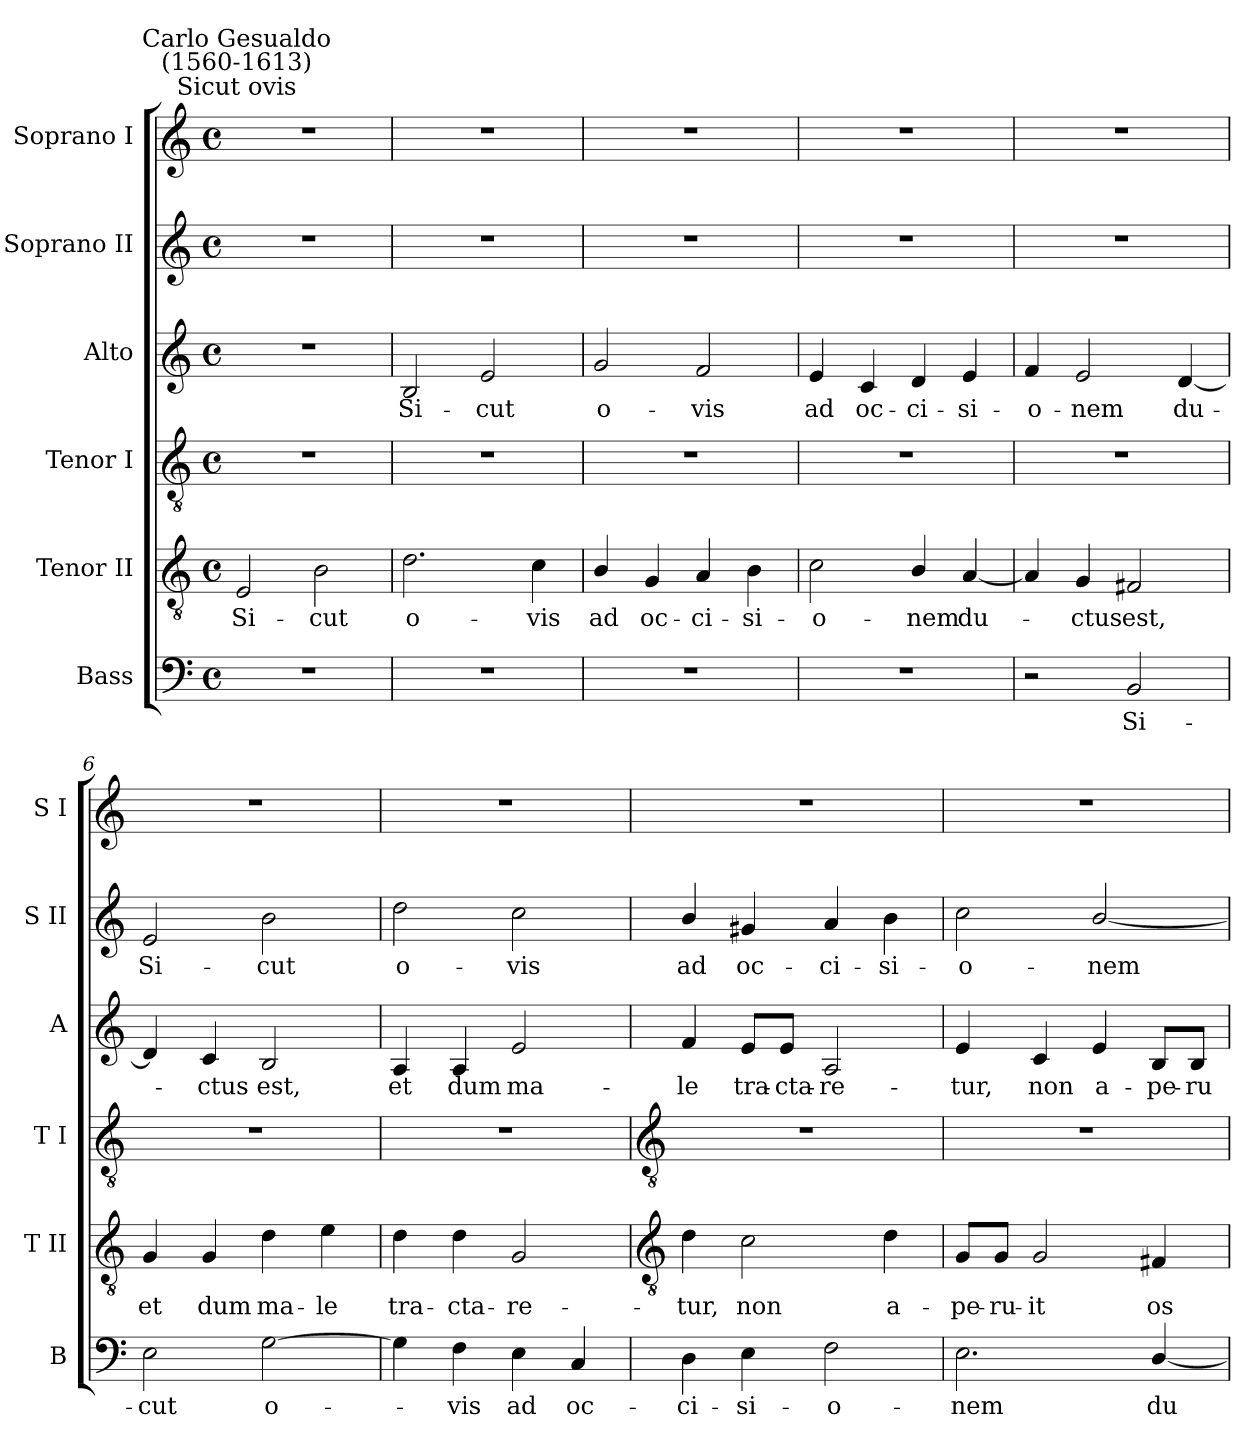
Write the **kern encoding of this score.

**kern	**text	**kern	**text	**kern	**kern	**text	**kern	**text	**kern
*part6	*part6	*part5	*part5	*part4	*part3	*part3	*part2	*part2	*part1
*staff6	*staff6	*staff5	*staff5	*staff4	*staff3	*staff3	*staff2	*staff2	*staff1
*I"Bass	*	*I"Tenor II	*	*I"Tenor I	*I"Alto	*	*I"Soprano II	*	*I"Soprano I
*I'B	*	*I'T II	*	*I'T I	*I'A	*	*I'S II	*	*I'S I
*clefF4	*	*clefGv2	*	*clefGv2	*clefG2	*	*clefG2	*	*clefG2
*k[]	*	*k[]	*	*k[]	*k[]	*	*k[]	*	*k[]
*C:	*	*C:	*	*C:	*C:	*	*C:	*	*C:
*M4/4	*	*M4/4	*	*M4/4	*M4/4	*	*M4/4	*	*M4/4
*met(c)	*	*met(c)	*	*met(c)	*met(c)	*	*met(c)	*	*met(c)
=1	=1	=1	=1	=1	=1	=1	=1	=1	=1
!	!	!	!	!	!	!	!	!	!LO:TX:a:cj:t=Sicut ovis
!	!	!	!	!	!	!	!	!	!LO:TX:a:cj:t=Carlo Gesualdo\n(1560-1613)
!	!	!	!LO:LY:b	!	!	!	!	!	!
1r	.	2E	Si-	1r	1r	.	1r	.	1r
!	!	!	!LO:LY:b	!	!	!	!	!	!
.	.	2B	-cut	.	.	.	.	.	.
=2	=2	=2	=2	=2	=2	=2	=2	=2	=2
!	!	!	!LO:LY:b	!	!	!LO:LY:b	!	!	!
1r	.	2.d	o-	1r	2B	Si-	1r	.	1r
!	!	!	!	!	!	!LO:LY:b	!	!	!
.	.	.	.	.	2e	-cut	.	.	.
!	!	!	!LO:LY:b	!	!	!	!	!	!
.	.	4c	-vis	.	.	.	.	.	.
=3	=3	=3	=3	=3	=3	=3	=3	=3	=3
!	!	!	!LO:LY:b	!	!	!LO:LY:b	!	!	!
1r	.	4B/	ad	1r	2g	o-	1r	.	1r
!	!	!	!LO:LY:b	!	!	!	!	!	!
.	.	4G	oc-	.	.	.	.	.	.
!	!	!	!LO:LY:b	!	!	!LO:LY:b	!	!	!
.	.	4A	-ci-	.	2f	-vis	.	.	.
!	!	!	!LO:LY:b	!	!	!	!	!	!
.	.	4B	-si-	.	.	.	.	.	.
=4	=4	=4	=4	=4	=4	=4	=4	=4	=4
!	!	!	!LO:LY:b	!	!	!LO:LY:b	!	!	!
1r	.	2c	-o-	1r	4e	ad	1r	.	1r
!	!	!	!	!	!	!LO:LY:b	!	!	!
.	.	.	.	.	4c	oc-	.	.	.
!	!	!	!LO:LY:b	!	!	!LO:LY:b	!	!	!
.	.	4B/	-nem	.	4d	-ci-	.	.	.
!	!	!	!LO:LY:b	!	!	!LO:LY:b	!	!	!
.	.	[4A	du-	.	4e	-si-	.	.	.
=5	=5	=5	=5	=5	=5	=5	=5	=5	=5
!	!	!	!	!	!	!LO:LY:b	!	!	!
2r	.	4A]	.	1r	4f	-o-	1r	.	1r
!	!	!	!LO:LY:b	!	!	!LO:LY:b	!	!	!
.	.	4G	ctus	.	2e	-nem	.	.	.
!	!LO:LY:b	!	!LO:LY:b	!	!	!	!	!	!
2BB	Si-	2F#X	est,	.	.	.	.	.	.
!	!	!	!	!	!	!LO:LY:b	!	!	!
.	.	.	.	.	[4d	du-	.	.	.
=6	=6	=6	=6	=6	=6	=6	=6	=6	=6
!	!LO:LY:b	!	!LO:LY:b	!	!	!	!	!LO:LY:b	!
2E	-cut	4G	et	1r	4d]	.	2e	Si-	1r
!	!	!	!LO:LY:b	!	!	!LO:LY:b	!	!	!
.	.	4G	dum	.	4c	ctus	.	.	.
!	!LO:LY:b	!	!LO:LY:b	!	!	!LO:LY:b	!	!LO:LY:b	!
[2G	o-	4d	ma-	.	2B	est,	2b	-cut	.
!	!	!	!LO:LY:b	!	!	!	!	!	!
.	.	4e	-le	.	.	.	.	.	.
=7	=7	=7	=7	=7	=7	=7	=7	=7	=7
!	!	!	!LO:LY:b	!	!	!LO:LY:b	!	!LO:LY:b	!
4G]	.	4d	tra-	1r	4A	et	2dd	o-	1r
!	!LO:LY:b	!	!LO:LY:b	!	!	!LO:LY:b	!	!	!
4F	vis	4d	-cta-	.	4A	dum	.	.	.
!	!LO:LY:b	!	!LO:LY:b	!	!	!LO:LY:b	!	!LO:LY:b	!
4E	ad	2G	-re-	.	2e	ma-	2cc	-vis	.
!	!LO:LY:b	!	!	!	!	!	!	!	!
4C	oc-	.	.	.	.	.	.	.	.
!!LO:LB:g=z
=8	=8	=8	=8	=8	=8	=8	=8	=8	=8
*	*	*clefGv2	*	*clefGv2	*	*	*	*	*
!	!LO:LY:b	!	!LO:LY:b	!	!	!LO:LY:b	!	!LO:LY:b	!
4D	-ci-	4d	-tur,	1r	4f	-le	4b/	ad	1r
!	!LO:LY:b	!	!LO:LY:b	!	!	!LO:LY:b	!	!LO:LY:b	!
4E	-si-	2c	non	.	8e/L	tra-	4g#X	oc-	.
!	!	!	!	!	!	!LO:LY:b	!	!	!
.	.	.	.	.	8e/J	-cta-	.	.	.
!	!LO:LY:b	!	!	!	!	!LO:LY:b	!	!LO:LY:b	!
2F	-o-	.	.	.	2A	-re-	4a	-ci-	.
!	!	!	!LO:LY:b	!	!	!	!	!LO:LY:b	!
.	.	4d	a-	.	.	.	4b	-si-	.
=9	=9	=9	=9	=9	=9	=9	=9	=9	=9
!	!LO:LY:b	!	!LO:LY:b	!	!	!LO:LY:b	!	!LO:LY:b	!
2.E	-nem	8G/L	-pe-	1r	4e	-tur,	2cc	-o-	1r
!	!	!	!LO:LY:b	!	!	!	!	!	!
.	.	8G/J	-ru-	.	.	.	.	.	.
!	!	!	!LO:LY:b	!	!	!LO:LY:b	!	!	!
.	.	2G	-it	.	4c	non	.	.	.
!	!	!	!	!	!	!LO:LY:b	!	!LO:LY:b	!
.	.	.	.	.	4e	a-	[2b/	-nem	.
!	!LO:LY:b	!	!LO:LY:b	!	!	!LO:LY:b	!	!	!
[4D/	du-	4F#X	os	.	8B/L	-pe-	.	.	.
!	!	!	!	!	!	!LO:LY:b	!	!	!
.	.	.	.	.	8B/J	-ru-	.	.	.
=	=	=	=	=	=	=	=	=	=
*-	*-	*-	*-	*-	*-	*-	*-	*-	*-
